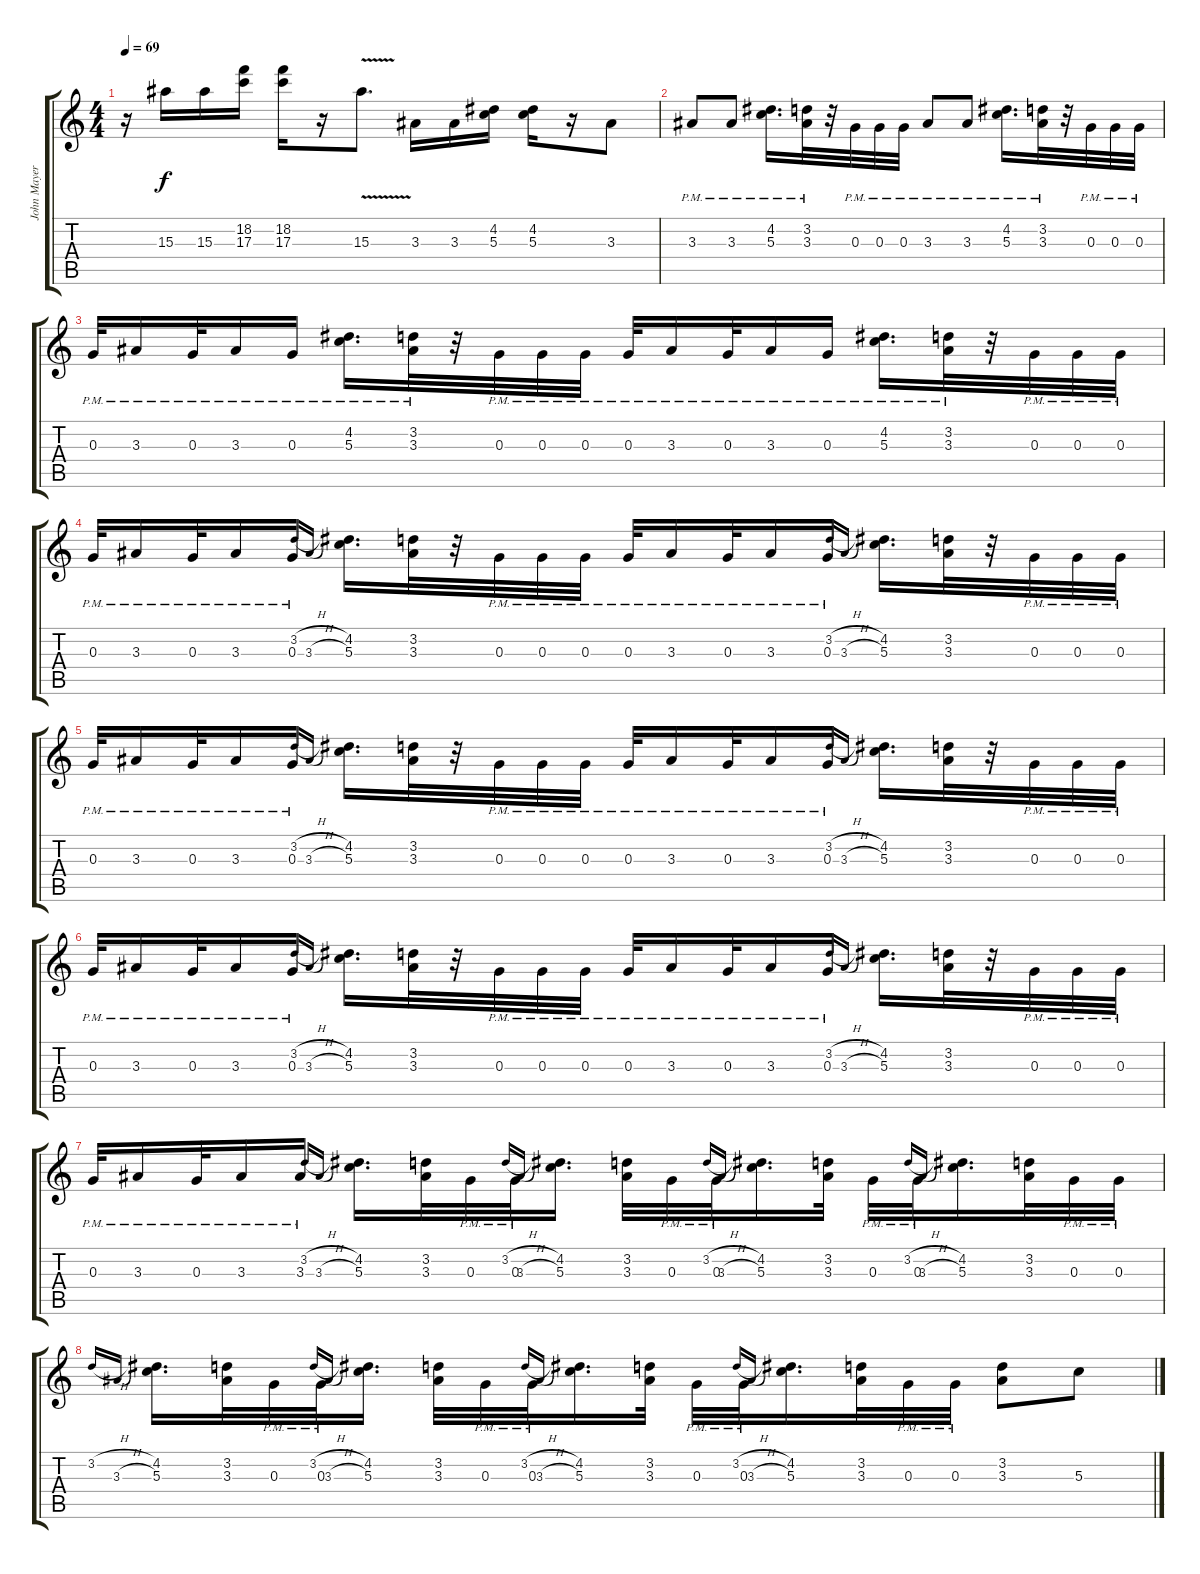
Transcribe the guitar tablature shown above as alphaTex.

\track ("John Mayer" "John Mayer") {instrument electricguitarclean}
\staff {score tabs}
\tuning (E4 B3 G3 D3 A2 E2) {hide}
\ts (4 4)
\tempo 69
\clef g2
\ks c
r.16{dy f} 15.3.16 15.3.16 (18.2 17.3).16 (18.2 17.3).16 r.16 15.3{v}.8{d} 3.3.16 3.3.16 (4.2 5.3).16 (4.2 5.3).16 r.16 3.3.8 |
3.3{pm}.8 3.3{pm}.8 (4.2{pm} 5.3{pm}).16{d} (3.2{pm} 3.3{pm}).32 r.32 0.3{pm}.32 0.3{pm}.32 0.3{pm}.32 3.3{pm}.8 3.3{pm}.8 (4.2{pm} 5.3{pm}).16{d} (3.2{pm} 3.3{pm}).32 r.32 0.3{pm}.32 0.3{pm}.32 0.3{pm}.32 |
0.3{pm}.32 3.3{pm}.16 0.3{pm}.32 3.3{pm}.16 0.3{pm}.16 (4.2{pm} 5.3{pm}).16{d} (3.2{pm} 3.3{pm}).32 r.32 0.3{pm}.32 0.3{pm}.32 0.3{pm}.32 0.3{pm}.32 3.3{pm}.16 0.3{pm}.32 3.3{pm}.16 0.3{pm}.16 (4.2{pm} 5.3{pm}).16{d} (3.2{pm} 3.3{pm}).32 r.32 0.3{pm}.32 0.3{pm}.32 0.3{pm}.32 |
0.3{pm}.32 3.3{pm}.16 0.3{pm}.32 3.3{pm}.16 0.3{pm}.16 3.2{h}.16{gr onbeat} 3.3{h}.16{gr onbeat} (4.2 5.3).16{d} (3.2 3.3).32 r.32 0.3{pm}.32 0.3{pm}.32 0.3{pm}.32 0.3{pm}.32 3.3{pm}.16 0.3{pm}.32 3.3{pm}.16 0.3{pm}.16 3.2{h}.16{gr onbeat} 3.3{h}.16{gr onbeat} (4.2 5.3).16{d} (3.2 3.3).32 r.32 0.3{pm}.32 0.3{pm}.32 0.3{pm}.32 |
0.3{pm}.32 3.3{pm}.16 0.3{pm}.32 3.3{pm}.16 0.3{pm}.16 3.2{h}.16{gr onbeat} 3.3{h}.16{gr onbeat} (4.2 5.3).16{d} (3.2 3.3).32 r.32 0.3{pm}.32 0.3{pm}.32 0.3{pm}.32 0.3{pm}.32 3.3{pm}.16 0.3{pm}.32 3.3{pm}.16 0.3{pm}.16 3.2{h}.16{gr onbeat} 3.3{h}.16{gr onbeat} (4.2 5.3).16{d} (3.2 3.3).32 r.32 0.3{pm}.32 0.3{pm}.32 0.3{pm}.32 |
0.3{pm}.32 3.3{pm}.16 0.3{pm}.32 3.3{pm}.16 0.3{pm}.16 3.2{h}.16{gr onbeat} 3.3{h}.16{gr onbeat} (4.2 5.3).16{d} (3.2 3.3).32 r.32 0.3{pm}.32 0.3{pm}.32 0.3{pm}.32 0.3{pm}.32 3.3{pm}.16 0.3{pm}.32 3.3{pm}.16 0.3{pm}.16 3.2{h}.16{gr onbeat} 3.3{h}.16{gr onbeat} (4.2 5.3).16{d} (3.2 3.3).32 r.32 0.3{pm}.32 0.3{pm}.32 0.3{pm}.32 |
0.3{pm}.32 3.3{pm}.16 0.3{pm}.32 3.3{pm}.16 3.3{pm}.16 3.2{h}.16{gr onbeat} 3.3{h}.16{gr onbeat} (4.2 5.3).16{d} (3.2 3.3).32 0.3{pm}.32 0.3{pm}.32 3.2{h}.16{gr onbeat} 3.3{h}.16{gr onbeat} (4.2 5.3).16{d} (3.2 3.3).32 0.3{pm}.32 0.3{pm}.32 3.2{h}.16{gr onbeat} 3.3{h}.16{gr onbeat} (4.2 5.3).16{d} (3.2 3.3).32 0.3{pm}.32 0.3{pm}.32 3.2{h}.16{gr onbeat} 3.3{h}.16{gr onbeat} (4.2 5.3).16{d} (3.2 3.3).32 0.3{pm}.32 0.3{pm}.32 |
3.2{h}.16{gr onbeat} 3.3{h}.16{gr onbeat} (4.2 5.3).16{d} (3.2 3.3).32 0.3{pm}.32 0.3{pm}.32 3.2{h}.16{gr onbeat} 3.3{h}.16{gr onbeat} (4.2 5.3).16{d} (3.2 3.3).32 0.3{pm}.32 0.3{pm}.32 3.2{h}.16{gr onbeat} 3.3{h}.16{gr onbeat} (4.2 5.3).16{d} (3.2 3.3).32 0.3{pm}.32 0.3{pm}.32 3.2{h}.16{gr onbeat} 3.3{h}.16{gr onbeat} (4.2 5.3).16{d} (3.2 3.3).32 0.3{pm}.32 0.3{pm}.32 (3.2 3.3).8{instrument overdrivenguitar} 5.3.8
